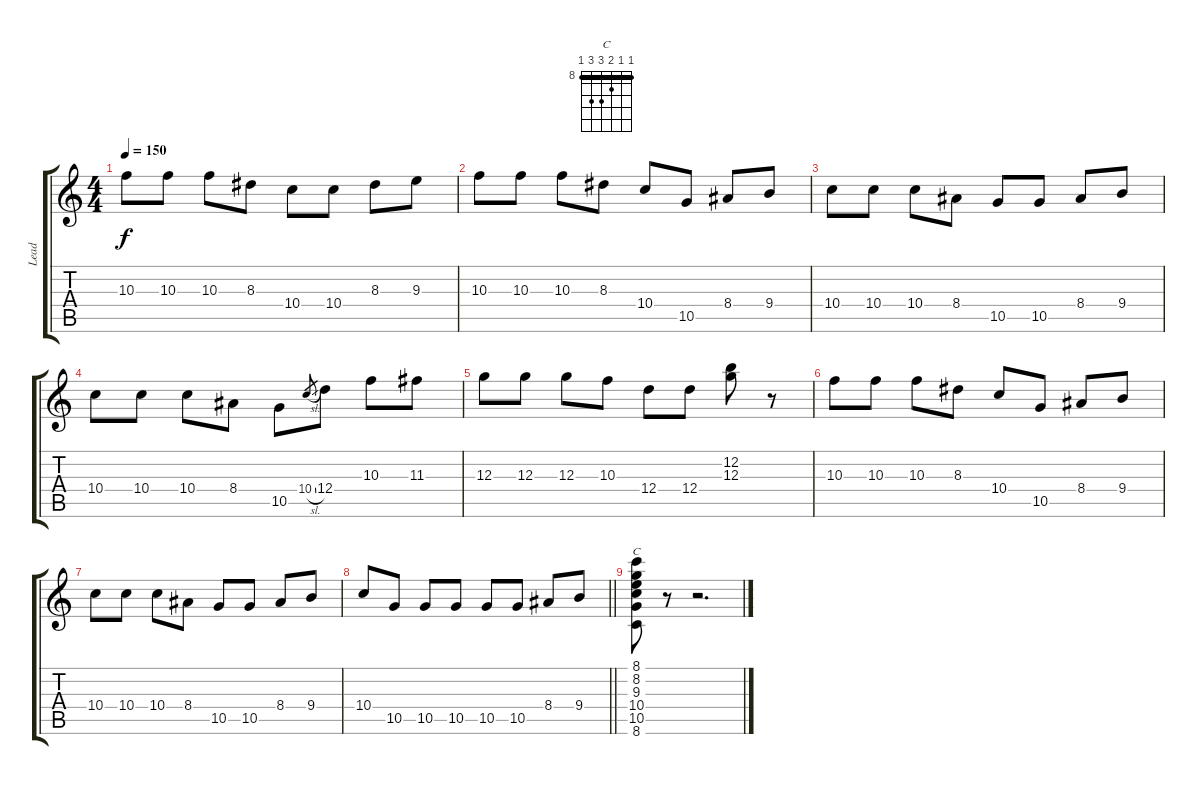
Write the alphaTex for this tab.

\track ("Lead" "Lead") {instrument electricguitarclean}
\staff {score tabs}
\tuning (E4 B3 G3 D3 A2 E2) {hide}
\chord ("C" 8 8 9 10 10 8) {firstfret 8 barre 8}
\ts (4 4)
\tempo 150
\clef g2
\ks c
10.3.8{dy f} 10.3.8 10.3.8 8.3.8 10.4.8 10.4.8 8.3.8 9.3.8 |
10.3.8 10.3.8 10.3.8 8.3.8 10.4.8 10.5.8 8.4.8 9.4.8 |
10.4.8 10.4.8 10.4.8 8.4.8 10.5.8 10.5.8 8.4.8 9.4.8 |
10.4.8 10.4.8 10.4.8 8.4.8 10.5.8 10.4{sl}.8{gr} 12.4.8 10.3.8 11.3.8 |
12.3.8 12.3.8 12.3.8 10.3.8 12.4.8 12.4.8 (12.2 12.3).8 r.8 |
10.3.8 10.3.8 10.3.8 8.3.8 10.4.8 10.5.8 8.4.8 9.4.8 |
10.4.8 10.4.8 10.4.8 8.4.8 10.5.8 10.5.8 8.4.8 9.4.8 |
\barLineRight lightlight
10.4.8 10.5.8 10.5.8 10.5.8 10.5.8 10.5.8 8.4.8 9.4.8 |
(8.1 8.2 9.3 10.4 10.5 8.6).8{ch "C"} r.8 r.2{d}
